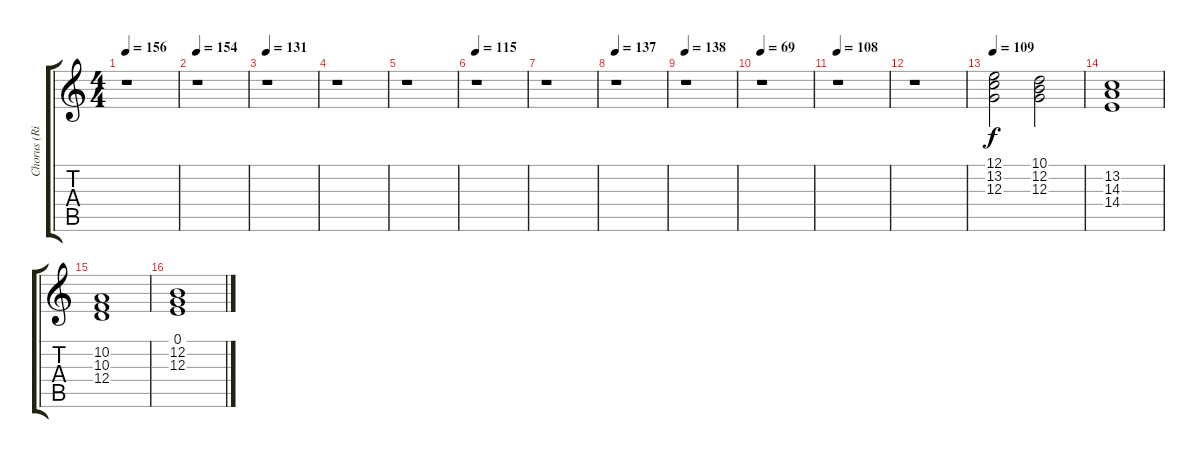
\track ("Chorus (Right)" "Chorus (Ri") {instrument synthvoice}
\staff {score tabs}
\tuning (E4 B3 G3 D3 A2 E2) {hide}
\ts (4 4)
\tempo 156
\clef g2
\ks c
r.1{dy f} |
\tempo 154
r.1 |
\tempo 131
r.1 |
r.1 |
r.1 |
\tempo 115
r.1 |
r.1 |
\tempo 137
r.1 |
\tempo 138
r.1 |
\tempo 69
r.1 |
\tempo 108
r.1 |
r.1 |
\tempo 109
(12.1 13.2 12.3).2 (10.1 12.2 12.3).2 |
(13.2 14.3 14.4).1 |
(10.2 10.3 12.4).1 |
(0.1 12.2 12.3).1
